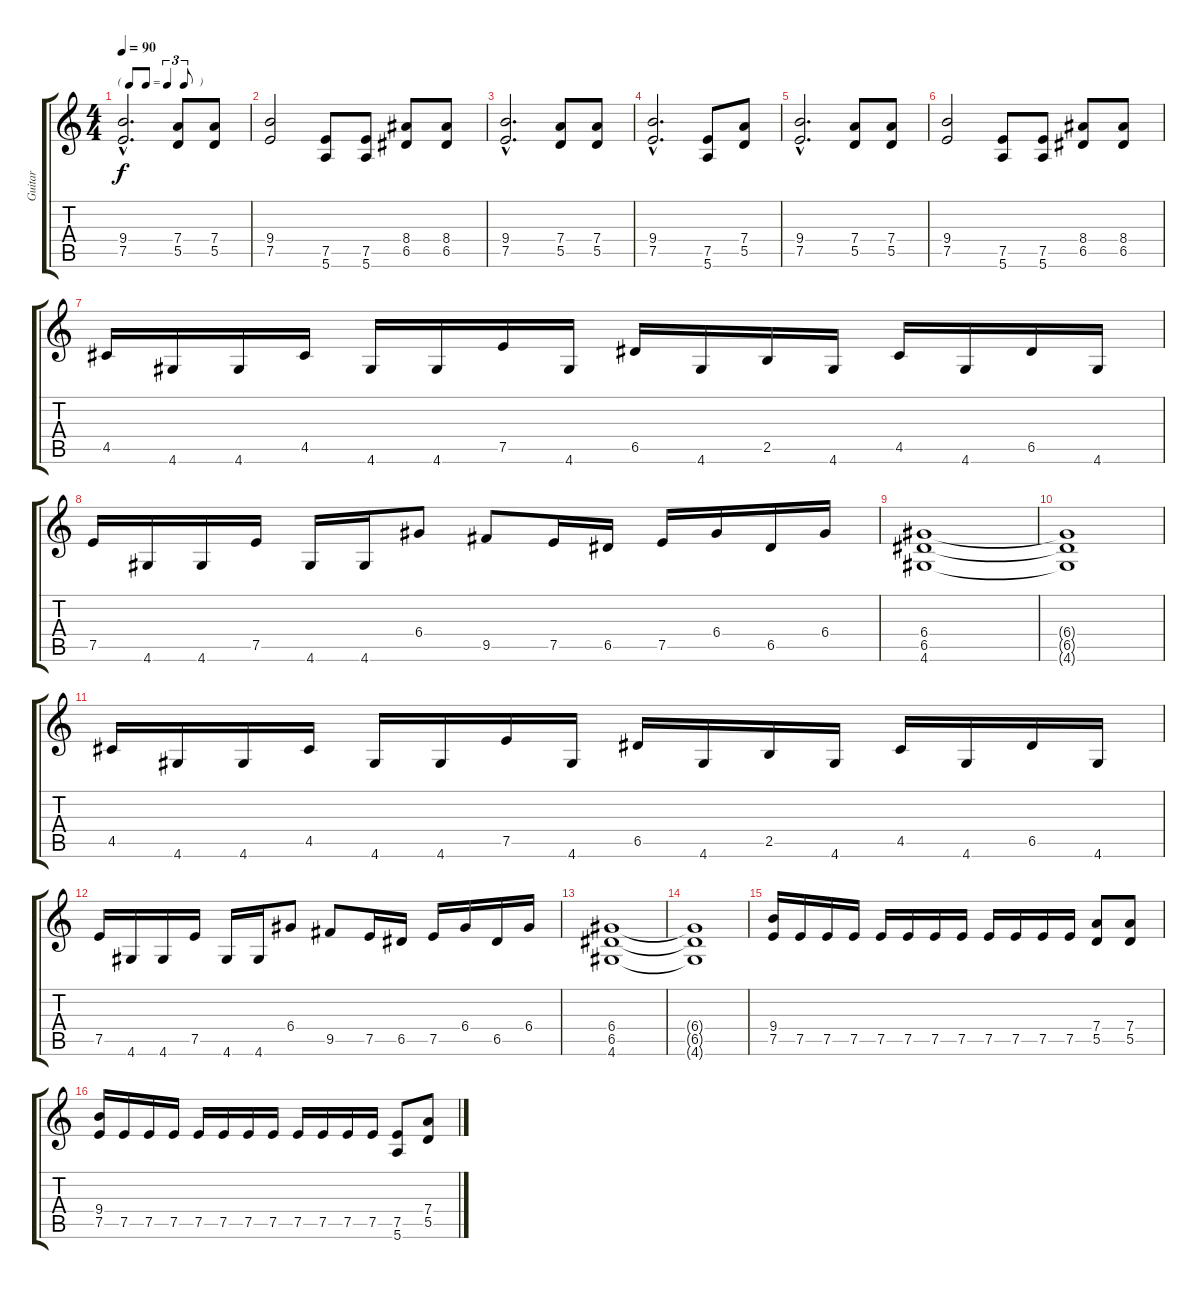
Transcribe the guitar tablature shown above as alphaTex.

\track ("Guitar" "Guitar") {instrument overdrivenguitar}
\staff {score tabs}
\tuning (E4 B3 G3 D3 A2 E2) {hide}
\ts (4 4)
\tf triplet8th
\tempo 90
\clef g2
\ks c
(9.4{hac} 7.5{hac}).2{d dy f} (7.4 5.5).8 (7.4 5.5).8 |
(9.4 7.5).2 (7.5 5.6).8 (7.5 5.6).8 (8.4 6.5).8 (8.4 6.5).8 |
(9.4{hac} 7.5{hac}).2{d} (7.4 5.5).8 (7.4 5.5).8 |
(9.4{hac} 7.5{hac}).2{d} (7.5 5.6).8 (7.4 5.5).8 |
(9.4{hac} 7.5{hac}).2{d} (7.4 5.5).8 (7.4 5.5).8 |
(9.4 7.5).2 (7.5 5.6).8 (7.5 5.6).8 (8.4 6.5).8 (8.4 6.5).8 |
4.5.16 4.6.16 4.6.16 4.5.16 4.6.16 4.6.16 7.5.16 4.6.16 6.5.16 4.6.16 2.5.16 4.6.16 4.5.16 4.6.16 6.5.16 4.6.16 |
7.5.16 4.6.16 4.6.16 7.5.16 4.6.16 4.6.16 6.4.8 9.5.8 7.5.16 6.5.16 7.5.16 6.4.16 6.5.16 6.4.16 |
(6.4 6.5 4.6).1 |
(6.4{t} 6.5{t} 4.6{t}).1 |
4.5.16 4.6.16 4.6.16 4.5.16 4.6.16 4.6.16 7.5.16 4.6.16 6.5.16 4.6.16 2.5.16 4.6.16 4.5.16 4.6.16 6.5.16 4.6.16 |
7.5.16 4.6.16 4.6.16 7.5.16 4.6.16 4.6.16 6.4.8 9.5.8 7.5.16 6.5.16 7.5.16 6.4.16 6.5.16 6.4.16 |
(6.4 6.5 4.6).1 |
(6.4{t} 6.5{t} 4.6{t}).1 |
(9.4 7.5).16 7.5.16 7.5.16 7.5.16 7.5.16 7.5.16 7.5.16 7.5.16 7.5.16 7.5.16 7.5.16 7.5.16 (7.4 5.5).8 (7.4 5.5).8 |
(9.4 7.5).16 7.5.16 7.5.16 7.5.16 7.5.16 7.5.16 7.5.16 7.5.16 7.5.16 7.5.16 7.5.16 7.5.16 (7.5 5.6).8 (7.4 5.5).8
